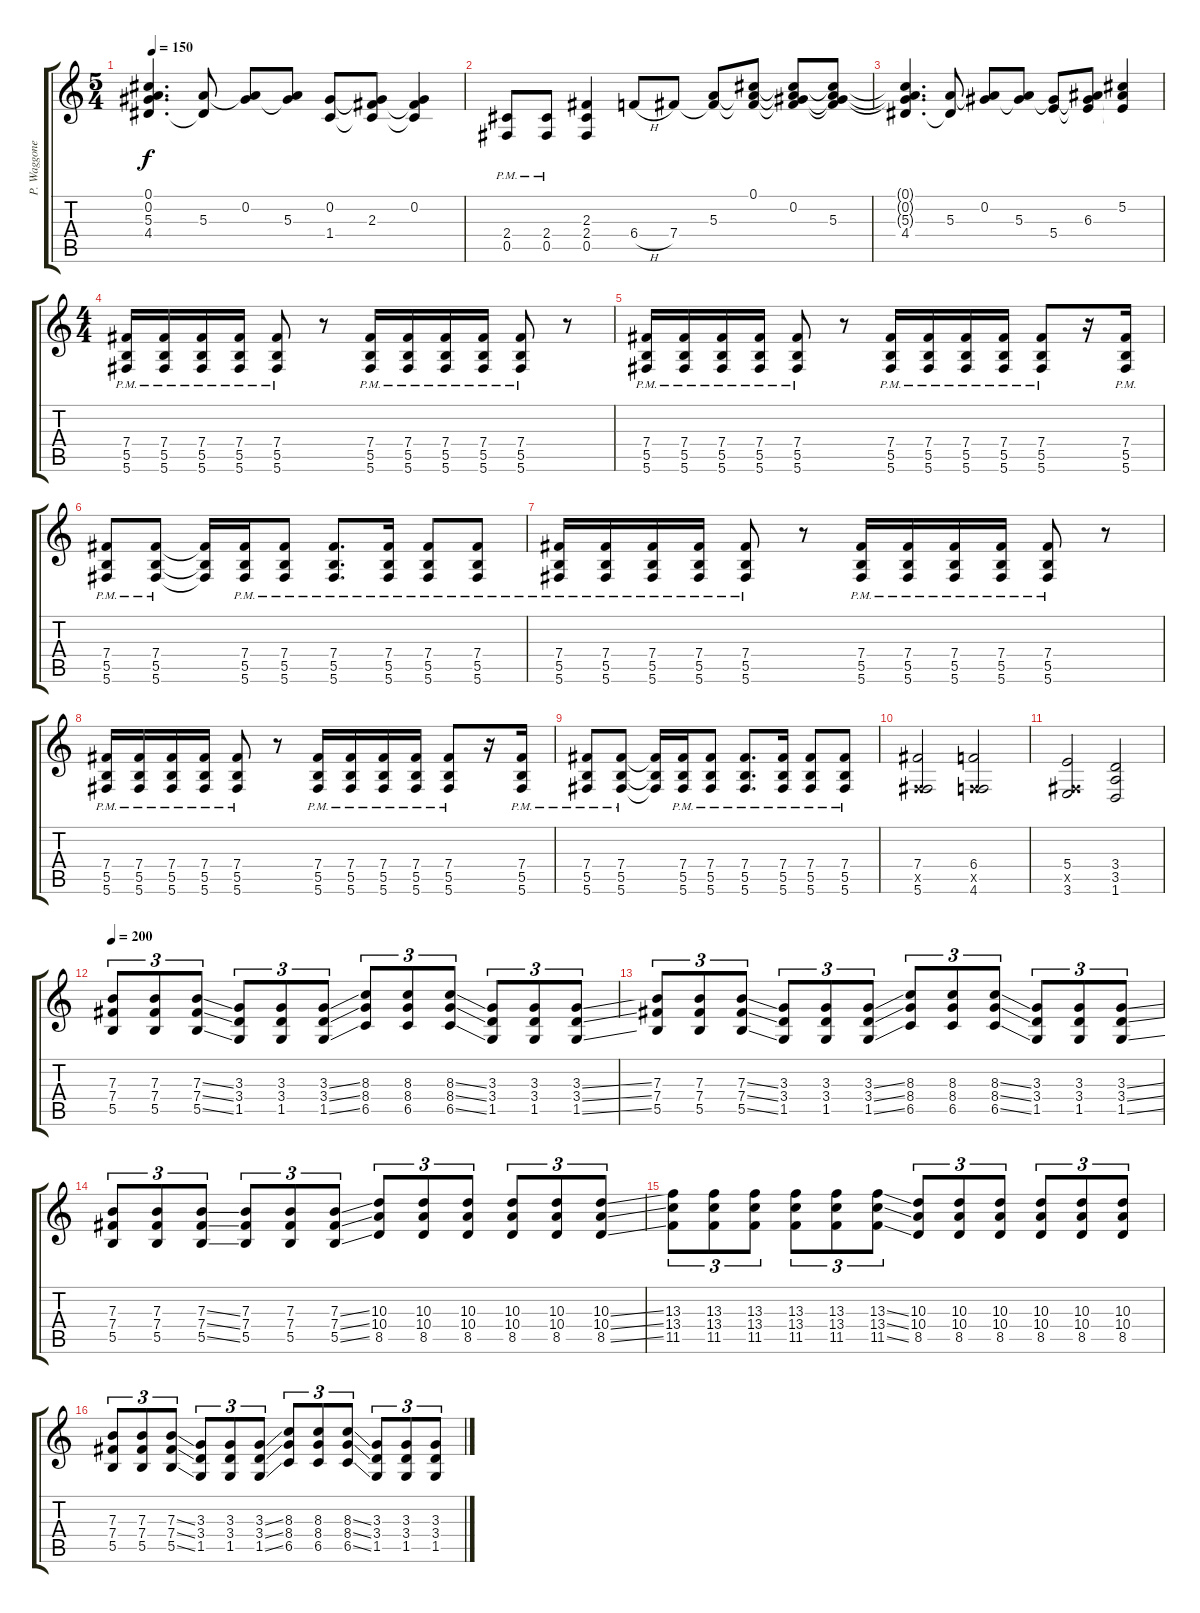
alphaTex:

\track ("P. Waggoner Gtr." "P. Waggone") {instrument distortionguitar}
\staff {score tabs}
\tuning (Db4 Ab3 E3 B2 Gb2 Db2) {hide}
\ts (5 4)
\tempo 150
\clef g2
\ks c
(0.1{t} 0.2{t} 5.3{t} 4.4).4{d dy f} (5.3 4.4{t}).8 (0.2 5.3{t}).8 (0.2{t} 5.3).8 (0.2 1.4).8 (0.2{t} 2.3 1.4{t}).8 (0.2 2.3{t} 1.4{t}).4 |
(2.4{pm} 0.5{pm}).8 (2.4{pm} 0.5{pm}).8 (2.3 2.4 0.5).4 6.4{h}.8 7.4.8 (5.3 7.4{t}).8 (0.1 5.3{t} 7.4{t}).8 (0.1{t} 0.2 5.3{t} 7.4{t}).8 (0.1{t} 0.2{t} 5.3 7.4{t}).8 |
(0.1{t} 0.2{t} 5.3{t} 4.4).4{d} (5.3 4.4{t}).8 (0.2 5.3{t}).8 (0.2{t} 5.3).8 (0.2{t} 5.4).8 (0.2{t} 6.3 5.4{t}).8 (5.2 6.3{t} 5.4{t}).4 |
\ts (4 4)
(7.4{pm} 5.5{pm} 5.6{pm}).16 (7.4{pm} 5.5{pm} 5.6{pm}).16 (7.4{pm} 5.5{pm} 5.6{pm}).16 (7.4{pm} 5.5{pm} 5.6{pm}).16 (7.4{pm} 5.5{pm} 5.6{pm}).8 r.8 (7.4{pm} 5.5{pm} 5.6{pm}).16 (7.4{pm} 5.5{pm} 5.6{pm}).16 (7.4{pm} 5.5{pm} 5.6{pm}).16 (7.4{pm} 5.5{pm} 5.6{pm}).16 (7.4{pm} 5.5{pm} 5.6{pm}).8 r.8 |
(7.4{pm} 5.5{pm} 5.6{pm}).16 (7.4{pm} 5.5{pm} 5.6{pm}).16 (7.4{pm} 5.5{pm} 5.6{pm}).16 (7.4{pm} 5.5{pm} 5.6{pm}).16 (7.4{pm} 5.5{pm} 5.6{pm}).8 r.8 (7.4{pm} 5.5{pm} 5.6{pm}).16 (7.4{pm} 5.5{pm} 5.6{pm}).16 (7.4{pm} 5.5{pm} 5.6{pm}).16 (7.4{pm} 5.5{pm} 5.6{pm}).16 (7.4{pm} 5.5{pm} 5.6{pm}).8 r.16 (7.4{pm} 5.5{pm} 5.6{pm}).16 |
(7.4{pm} 5.5{pm} 5.6{pm}).8 (7.4{pm} 5.5{pm} 5.6{pm}).8 (7.4{t} 5.5{t} 5.6{t}).16 (7.4{pm} 5.5{pm} 5.6{pm}).16 (7.4{pm} 5.5{pm} 5.6{pm}).8 (7.4{pm} 5.5{pm} 5.6{pm}).8{d} (7.4{pm} 5.5{pm} 5.6{pm}).16 (7.4{pm} 5.5{pm} 5.6{pm}).8 (7.4{pm} 5.5{pm} 5.6{pm}).8 |
(7.4{pm} 5.5{pm} 5.6{pm}).16 (7.4{pm} 5.5{pm} 5.6{pm}).16 (7.4{pm} 5.5{pm} 5.6{pm}).16 (7.4{pm} 5.5{pm} 5.6{pm}).16 (7.4{pm} 5.5{pm} 5.6{pm}).8 r.8 (7.4{pm} 5.5{pm} 5.6{pm}).16 (7.4{pm} 5.5{pm} 5.6{pm}).16 (7.4{pm} 5.5{pm} 5.6{pm}).16 (7.4{pm} 5.5{pm} 5.6{pm}).16 (7.4{pm} 5.5{pm} 5.6{pm}).8 r.8 |
(7.4{pm} 5.5{pm} 5.6{pm}).16 (7.4{pm} 5.5{pm} 5.6{pm}).16 (7.4{pm} 5.5{pm} 5.6{pm}).16 (7.4{pm} 5.5{pm} 5.6{pm}).16 (7.4{pm} 5.5{pm} 5.6{pm}).8 r.8 (7.4{pm} 5.5{pm} 5.6{pm}).16 (7.4{pm} 5.5{pm} 5.6{pm}).16 (7.4{pm} 5.5{pm} 5.6{pm}).16 (7.4{pm} 5.5{pm} 5.6{pm}).16 (7.4{pm} 5.5{pm} 5.6{pm}).8 r.16 (7.4{pm} 5.5{pm} 5.6{pm}).16 |
(7.4{pm} 5.5{pm} 5.6{pm}).8 (7.4{pm} 5.5{pm} 5.6{pm}).8 (7.4{t} 5.5{t} 5.6{t}).16 (7.4{pm} 5.5{pm} 5.6{pm}).16 (7.4{pm} 5.5{pm} 5.6{pm}).8 (7.4{pm} 5.5{pm} 5.6{pm}).8{d} (7.4{pm} 5.5{pm} 5.6{pm}).16 (7.4{pm} 5.5{pm} 5.6{pm}).8 (7.4{pm} 5.5{pm} 5.6{pm}).8 |
(7.4 0.5{x} 5.6).2 (6.4 0.5{x} 4.6).2 |
(5.4 0.5{x} 3.6).2 (3.4 3.5 1.6).2 |
\tempo 200
(7.3 7.4 5.5).8{tu (3 2)} (7.3 7.4 5.5).8{tu (3 2)} (7.3{ss} 7.4{ss} 5.5{ss}).8{tu (3 2)} (3.3 3.4 1.5).8{tu (3 2)} (3.3 3.4 1.5).8{tu (3 2)} (3.3{ss} 3.4{ss} 1.5{ss}).8{tu (3 2)} (8.3 8.4 6.5).8{tu (3 2)} (8.3 8.4 6.5).8{tu (3 2)} (8.3{ss} 8.4{ss} 6.5{ss}).8{tu (3 2)} (3.3 3.4 1.5).8{tu (3 2)} (3.3 3.4 1.5).8{tu (3 2)} (3.3{ss} 3.4{ss} 1.5{ss}).8{tu (3 2)} |
(7.3 7.4 5.5).8{tu (3 2)} (7.3 7.4 5.5).8{tu (3 2)} (7.3{ss} 7.4{ss} 5.5{ss}).8{tu (3 2)} (3.3 3.4 1.5).8{tu (3 2)} (3.3 3.4 1.5).8{tu (3 2)} (3.3{ss} 3.4{ss} 1.5{ss}).8{tu (3 2)} (8.3 8.4 6.5).8{tu (3 2)} (8.3 8.4 6.5).8{tu (3 2)} (8.3{ss} 8.4{ss} 6.5{ss}).8{tu (3 2)} (3.3 3.4 1.5).8{tu (3 2)} (3.3 3.4 1.5).8{tu (3 2)} (3.3{ss} 3.4{ss} 1.5{ss}).8{tu (3 2)} |
(7.3 7.4 5.5).8{tu (3 2)} (7.3 7.4 5.5).8{tu (3 2)} (7.3{ss} 7.4{ss} 5.5{ss}).8{tu (3 2)} (7.3 7.4 5.5).8{tu (3 2)} (7.3 7.4 5.5).8{tu (3 2)} (7.3{ss} 7.4{ss} 5.5{ss}).8{tu (3 2)} (10.3 10.4 8.5).8{tu (3 2)} (10.3 10.4 8.5).8{tu (3 2)} (10.3 10.4 8.5).8{tu (3 2)} (10.3 10.4 8.5).8{tu (3 2)} (10.3 10.4 8.5).8{tu (3 2)} (10.3{ss} 10.4{ss} 8.5{ss}).8{tu (3 2)} |
(13.3 13.4 11.5).8{tu (3 2)} (13.3 13.4 11.5).8{tu (3 2)} (13.3 13.4 11.5).8{tu (3 2)} (13.3 13.4 11.5).8{tu (3 2)} (13.3 13.4 11.5).8{tu (3 2)} (13.3{ss} 13.4{ss} 11.5{ss}).8{tu (3 2)} (10.3 10.4 8.5).8{tu (3 2)} (10.3 10.4 8.5).8{tu (3 2)} (10.3 10.4 8.5).8{tu (3 2)} (10.3 10.4 8.5).8{tu (3 2)} (10.3 10.4 8.5).8{tu (3 2)} (10.3 10.4 8.5).8{tu (3 2)} |
(7.3 7.4 5.5).8{tu (3 2)} (7.3 7.4 5.5).8{tu (3 2)} (7.3{ss} 7.4{ss} 5.5{ss}).8{tu (3 2)} (3.3 3.4 1.5).8{tu (3 2)} (3.3 3.4 1.5).8{tu (3 2)} (3.3{ss} 3.4{ss} 1.5{ss}).8{tu (3 2)} (8.3 8.4 6.5).8{tu (3 2)} (8.3 8.4 6.5).8{tu (3 2)} (8.3{ss} 8.4{ss} 6.5{ss}).8{tu (3 2)} (3.3 3.4 1.5).8{tu (3 2)} (3.3 3.4 1.5).8{tu (3 2)} (3.3{ss} 3.4{ss} 1.5{ss}).8{tu (3 2)}
